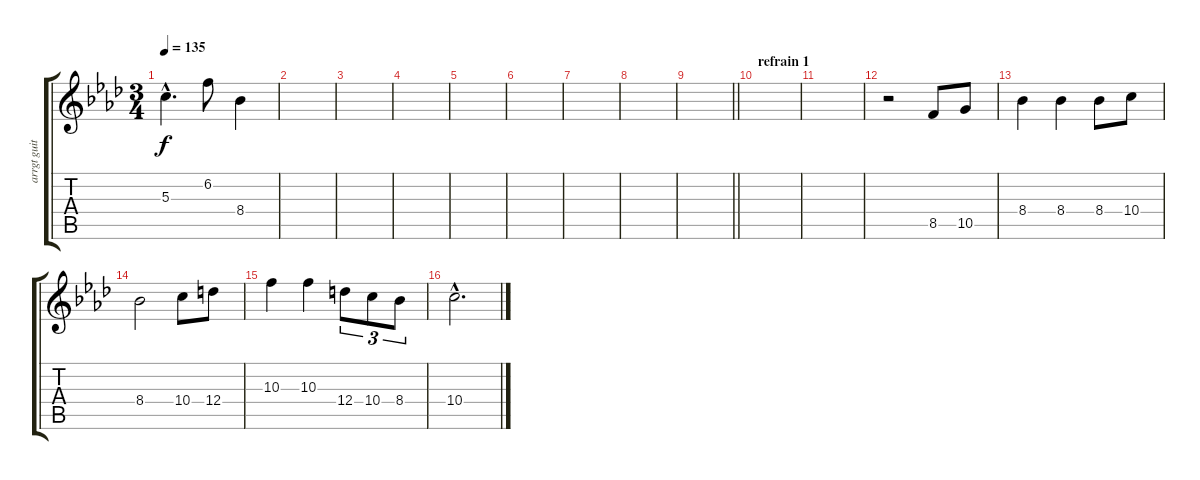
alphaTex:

\track ("arrgt guitare" "arrgt guit") {instrument acousticguitarnylon}
\staff {score tabs}
\tuning (E4 B3 G3 D3 A2 E2) {hide}
\ts (3 4)
\tempo 135
\clef g2
\ks ab
5.3{hac}.4{d dy f} 6.2.8 8.4.4 |
|
|
|
|
|
|
|
\barLineRight lightlight
|
\section ("" "refrain 1")
|
|
r.2 8.5.8 10.5.8 |
8.4.4 8.4.4 8.4.8 10.4.8 |
8.4.2 10.4.8 12.4.8 |
10.3.4 10.3.4 12.4.8{tu (3 2)} 10.4.8{tu (3 2)} 8.4.8{tu (3 2)} |
10.4{hac}.2{d}
